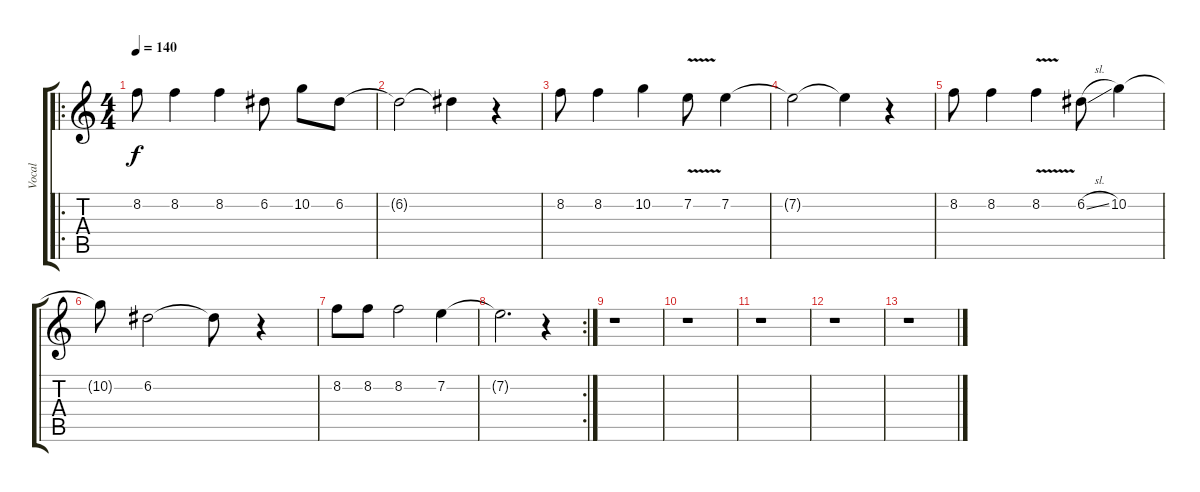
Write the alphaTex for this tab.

\track ("Vocal" "Vocal") {instrument distortionguitar}
\staff {score tabs}
\tuning (D4 A3 F3 C3 G2 C2) {hide}
\ro
\ts (4 4)
\tempo 140
\clef g2
\ks c
8.2.8{dy f} 8.2.4 8.2.4 6.2.8 10.2.8 6.2.8 |
6.2{t}.2 6.2{t}.4 r.4 |
8.2.8 8.2.4 10.2.4 7.2{v}.8 7.2.4 |
7.2{t}.2 7.2{t}.4 r.4 |
8.2.8 8.2.4 8.2{v}.4 6.2{sl}.8 10.2.4 |
10.2{t}.8 6.2.2 6.2{t}.8 r.4 |
8.2.8 8.2.8 8.2.2 7.2.4 |
\rc 2
7.2{t}.2{d} r.4 |
r.1 |
r.1 |
r.1 |
r.1 |
r.1
